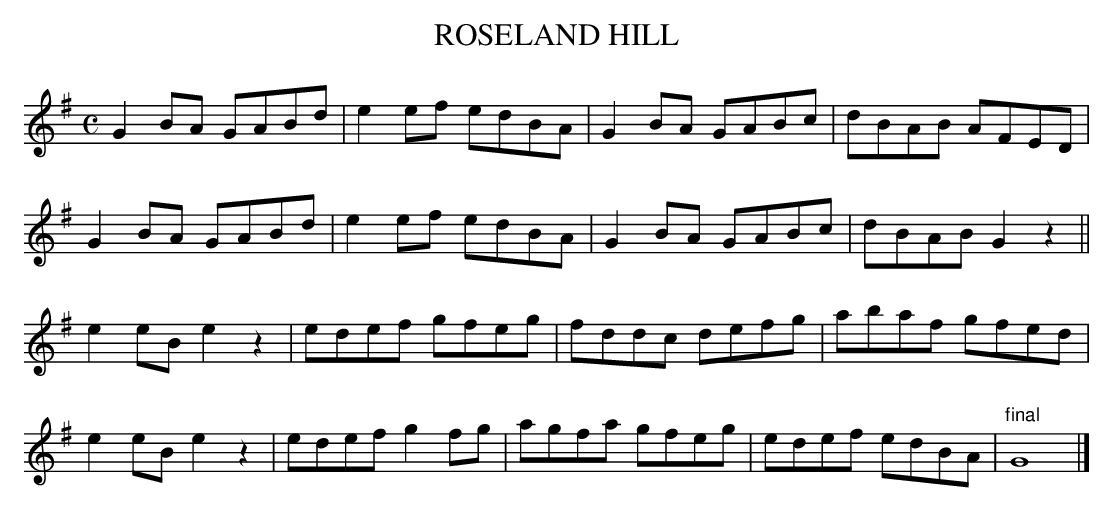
X:1
T:ROSELAND HILL
M:C % 2/4 in source
L:1/8 % 1/16 in source
K:G
G2BA GABd|e2ef edBA|G2BA GABc|dBAB AFED|
G2BA GABd|e2ef edBA|G2BA GABc|dBAB G2z2||
e2eB e2z2|edef gfeg|fddc defg|abaf gfed|
e2eB e2z2|edef g2fg|agfa gfeg|edef edBA|\
"final" G8|]
